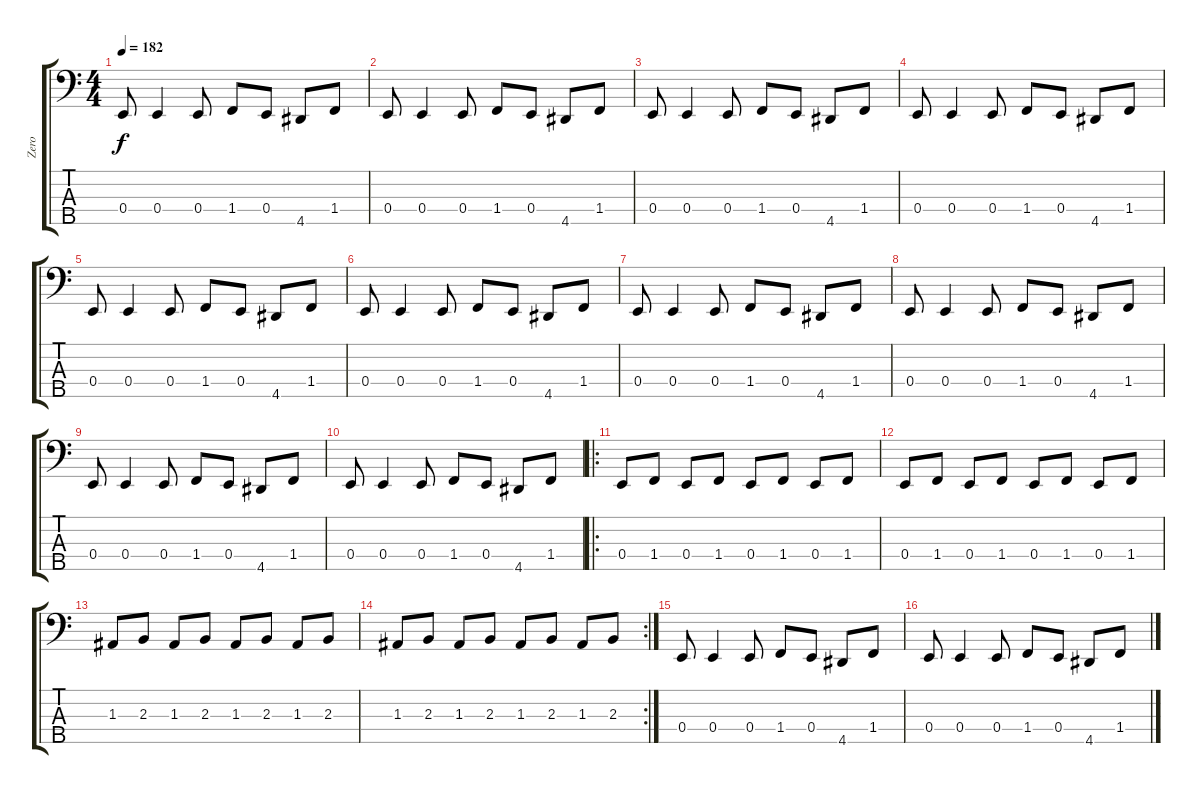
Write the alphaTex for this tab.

\track ("Zero" "Zero") {instrument electricbassfinger}
\staff {score tabs}
\tuning (G2 D2 A1 E1 B0) {hide}
\ts (4 4)
\tempo 182
\clef f4
\ks c
0.4.8{dy f} 0.4.4 0.4.8 1.4.8 0.4.8 4.5.8 1.4.8 |
0.4.8 0.4.4 0.4.8 1.4.8 0.4.8 4.5.8 1.4.8 |
0.4.8 0.4.4 0.4.8 1.4.8 0.4.8 4.5.8 1.4.8 |
0.4.8 0.4.4 0.4.8 1.4.8 0.4.8 4.5.8 1.4.8 |
0.4.8 0.4.4 0.4.8 1.4.8 0.4.8 4.5.8 1.4.8 |
0.4.8 0.4.4 0.4.8 1.4.8 0.4.8 4.5.8 1.4.8 |
0.4.8 0.4.4 0.4.8 1.4.8 0.4.8 4.5.8 1.4.8 |
0.4.8 0.4.4 0.4.8 1.4.8 0.4.8 4.5.8 1.4.8 |
0.4.8 0.4.4 0.4.8 1.4.8 0.4.8 4.5.8 1.4.8 |
0.4.8 0.4.4 0.4.8 1.4.8 0.4.8 4.5.8 1.4.8 |
\ro
0.4.8 1.4.8 0.4.8 1.4.8 0.4.8 1.4.8 0.4.8 1.4.8 |
0.4.8 1.4.8 0.4.8 1.4.8 0.4.8 1.4.8 0.4.8 1.4.8 |
1.3.8 2.3.8 1.3.8 2.3.8 1.3.8 2.3.8 1.3.8 2.3.8 |
\rc 2
1.3.8 2.3.8 1.3.8 2.3.8 1.3.8 2.3.8 1.3.8 2.3.8 |
0.4.8 0.4.4 0.4.8 1.4.8 0.4.8 4.5.8 1.4.8 |
0.4.8 0.4.4 0.4.8 1.4.8 0.4.8 4.5.8 1.4.8
